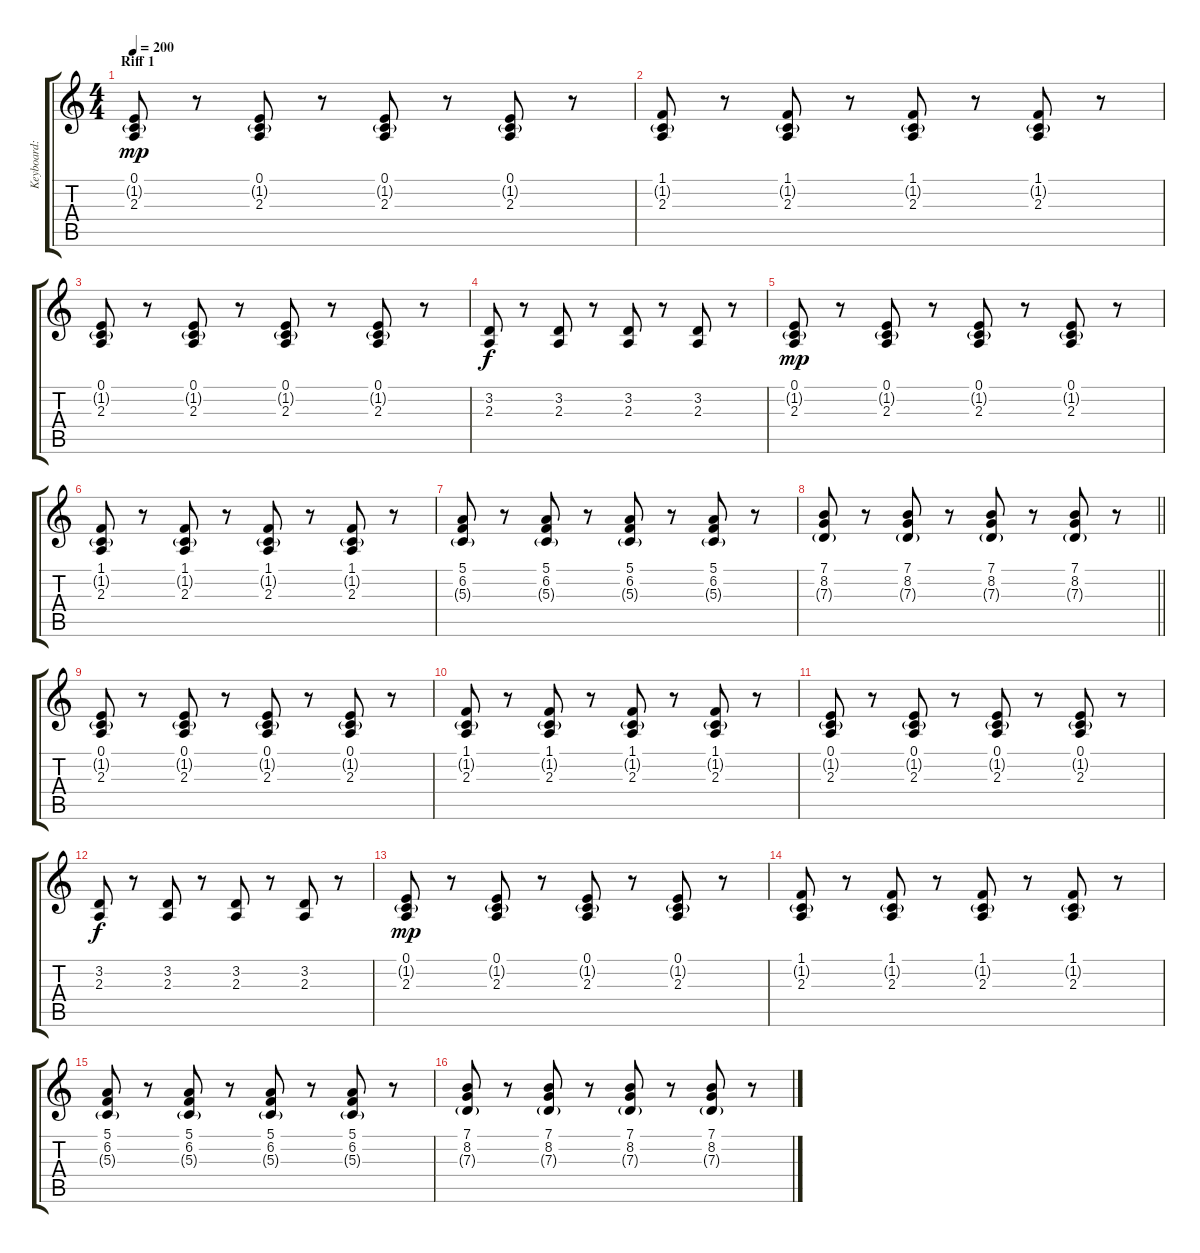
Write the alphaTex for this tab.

\track ("Keyboard: Juha Mäenpää" "Keyboard: ") {instrument stringensemble1}
\staff {score tabs}
\tuning (E4 B3 G3 D3 A2 E2) {hide}
\ts (4 4)
\section ("" "Riff 1")
\tempo 200
\clef g2
\ks aminor
(0.1 1.2{g} 2.3).8{dy mp volume 16} r.8 (0.1 1.2{g} 2.3).8 r.8 (0.1 1.2{g} 2.3).8 r.8 (0.1 1.2{g} 2.3).8 r.8 |
(1.1 1.2{g} 2.3).8 r.8 (1.1 1.2{g} 2.3).8 r.8 (1.1 1.2{g} 2.3).8 r.8 (1.1 1.2{g} 2.3).8 r.8 |
(0.1 1.2{g} 2.3).8 r.8 (0.1 1.2{g} 2.3).8 r.8 (0.1 1.2{g} 2.3).8 r.8 (0.1 1.2{g} 2.3).8 r.8 |
(3.2 2.3).8{dy f} r.8 (3.2 2.3).8 r.8 (3.2 2.3).8 r.8 (3.2 2.3).8 r.8 |
(0.1 1.2{g} 2.3).8{dy mp} r.8 (0.1 1.2{g} 2.3).8 r.8 (0.1 1.2{g} 2.3).8 r.8 (0.1 1.2{g} 2.3).8 r.8 |
(1.1 1.2{g} 2.3).8 r.8 (1.1 1.2{g} 2.3).8 r.8 (1.1 1.2{g} 2.3).8 r.8 (1.1 1.2{g} 2.3).8 r.8 |
(5.1 6.2 5.3{g}).8 r.8 (5.1 6.2 5.3{g}).8 r.8 (5.1 6.2 5.3{g}).8 r.8 (5.1 6.2 5.3{g}).8 r.8 |
\barLineRight lightlight
(7.1 8.2 7.3{g}).8 r.8 (7.1 8.2 7.3{g}).8 r.8 (7.1 8.2 7.3{g}).8 r.8 (7.1 8.2 7.3{g}).8 r.8 |
(0.1 1.2{g} 2.3).8 r.8 (0.1 1.2{g} 2.3).8 r.8 (0.1 1.2{g} 2.3).8 r.8 (0.1 1.2{g} 2.3).8 r.8 |
(1.1 1.2{g} 2.3).8 r.8 (1.1 1.2{g} 2.3).8 r.8 (1.1 1.2{g} 2.3).8 r.8 (1.1 1.2{g} 2.3).8 r.8 |
(0.1 1.2{g} 2.3).8 r.8 (0.1 1.2{g} 2.3).8 r.8 (0.1 1.2{g} 2.3).8 r.8 (0.1 1.2{g} 2.3).8 r.8 |
(3.2 2.3).8{dy f} r.8 (3.2 2.3).8 r.8 (3.2 2.3).8 r.8 (3.2 2.3).8 r.8 |
(0.1 1.2{g} 2.3).8{dy mp} r.8 (0.1 1.2{g} 2.3).8 r.8 (0.1 1.2{g} 2.3).8 r.8 (0.1 1.2{g} 2.3).8 r.8 |
(1.1 1.2{g} 2.3).8 r.8 (1.1 1.2{g} 2.3).8 r.8 (1.1 1.2{g} 2.3).8 r.8 (1.1 1.2{g} 2.3).8 r.8 |
(5.1 6.2 5.3{g}).8 r.8 (5.1 6.2 5.3{g}).8 r.8 (5.1 6.2 5.3{g}).8 r.8 (5.1 6.2 5.3{g}).8 r.8 |
(7.1 8.2 7.3{g}).8 r.8 (7.1 8.2 7.3{g}).8 r.8 (7.1 8.2 7.3{g}).8 r.8 (7.1 8.2 7.3{g}).8 r.8
